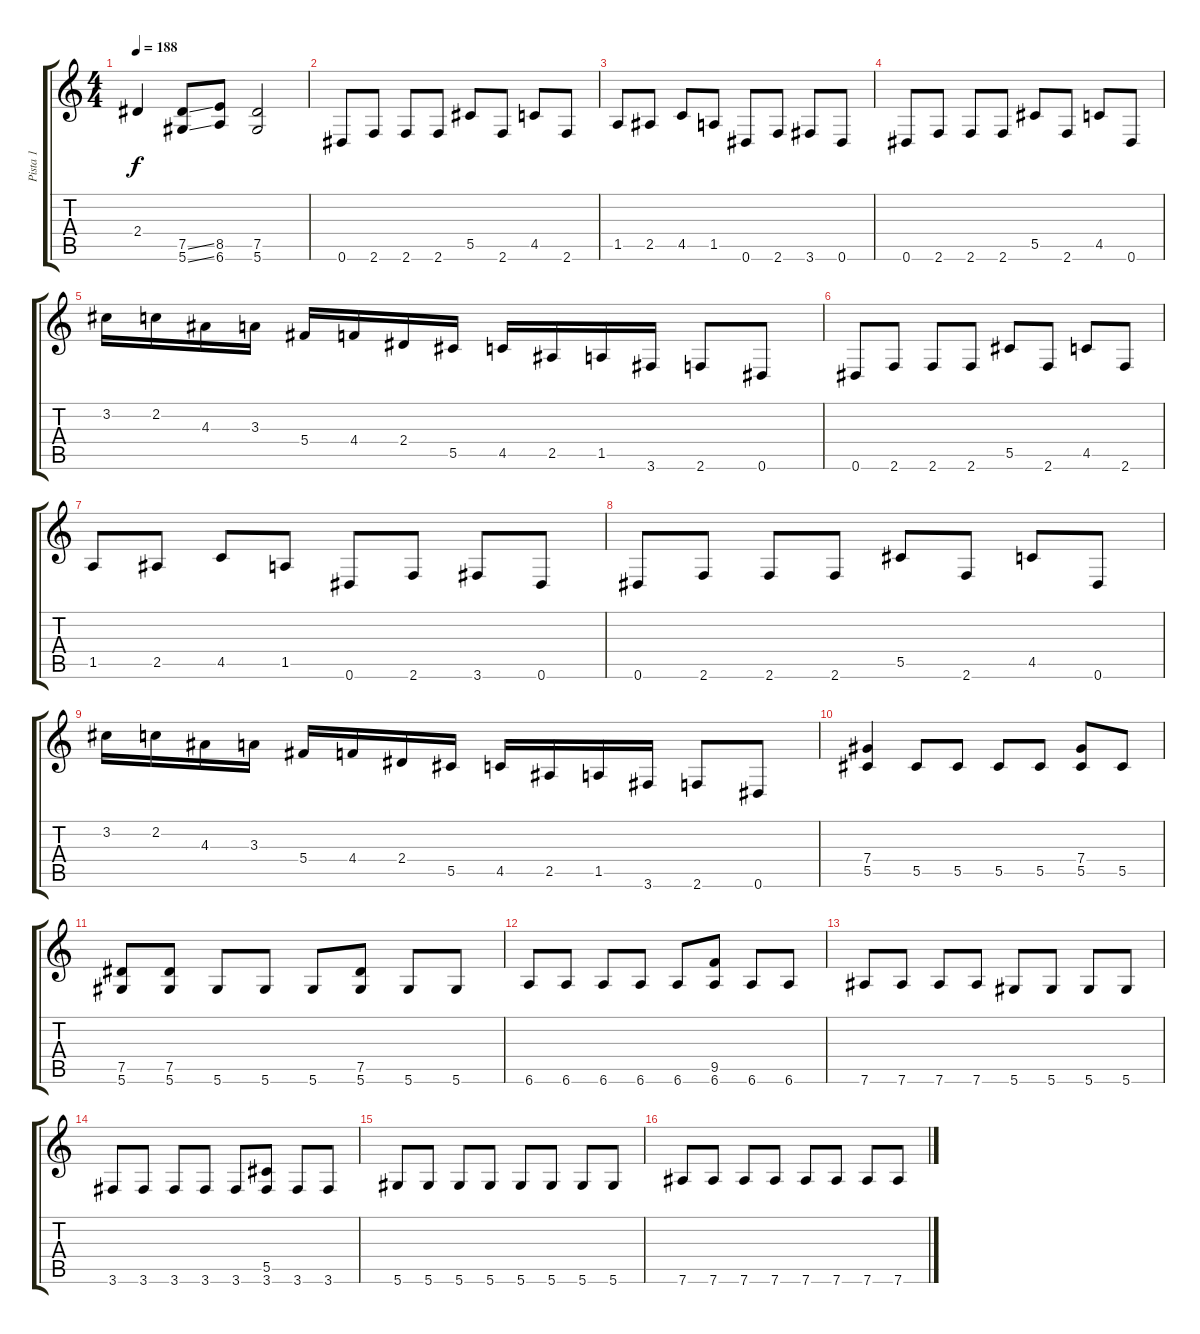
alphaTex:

\track ("Pista 1" "Pista 1") {instrument overdrivenguitar}
\staff {score tabs}
\tuning (Eb4 Bb3 Gb3 Db3 Ab2 Eb2) {hide}
\ts (4 4)
\tempo 188
\clef g2
\ks c
2.4{t}.4{dy f} (7.5{ss} 5.6{ss}).8 (8.5 6.6).8 (7.5 5.6).2 |
0.6.8 2.6.8 2.6.8 2.6.8 5.5.8 2.6.8 4.5.8 2.6.8 |
1.5.8 2.5.8 4.5.8 1.5.8 0.6.8 2.6.8 3.6.8 0.6.8 |
0.6.8 2.6.8 2.6.8 2.6.8 5.5.8 2.6.8 4.5.8 0.6.8 |
3.2.16 2.2.16 4.3.16 3.3.16 5.4.16 4.4.16 2.4.16 5.5.16 4.5.16 2.5.16 1.5.16 3.6.16 2.6.8 0.6.8 |
0.6.8 2.6.8 2.6.8 2.6.8 5.5.8 2.6.8 4.5.8 2.6.8 |
1.5.8 2.5.8 4.5.8 1.5.8 0.6.8 2.6.8 3.6.8 0.6.8 |
0.6.8 2.6.8 2.6.8 2.6.8 5.5.8 2.6.8 4.5.8 0.6.8 |
3.2.16 2.2.16 4.3.16 3.3.16 5.4.16 4.4.16 2.4.16 5.5.16 4.5.16 2.5.16 1.5.16 3.6.16 2.6.8 0.6.8 |
(7.4 5.5).4 5.5.8 5.5.8 5.5.8 5.5.8 (7.4 5.5).8 5.5.8 |
(7.5 5.6).8 (7.5 5.6).8 5.6.8 5.6.8 5.6.8 (7.5 5.6).8 5.6.8 5.6.8 |
6.6.8 6.6.8 6.6.8 6.6.8 6.6.8 (9.5 6.6).8 6.6.8 6.6.8 |
7.6.8 7.6.8 7.6.8 7.6.8 5.6.8 5.6.8 5.6.8 5.6.8 |
3.6.8 3.6.8 3.6.8 3.6.8 3.6.8 (5.5 3.6).8 3.6.8 3.6.8 |
5.6.8 5.6.8 5.6.8 5.6.8 5.6.8 5.6.8 5.6.8 5.6.8 |
7.6.8 7.6.8 7.6.8 7.6.8 7.6.8 7.6.8 7.6.8 7.6.8
